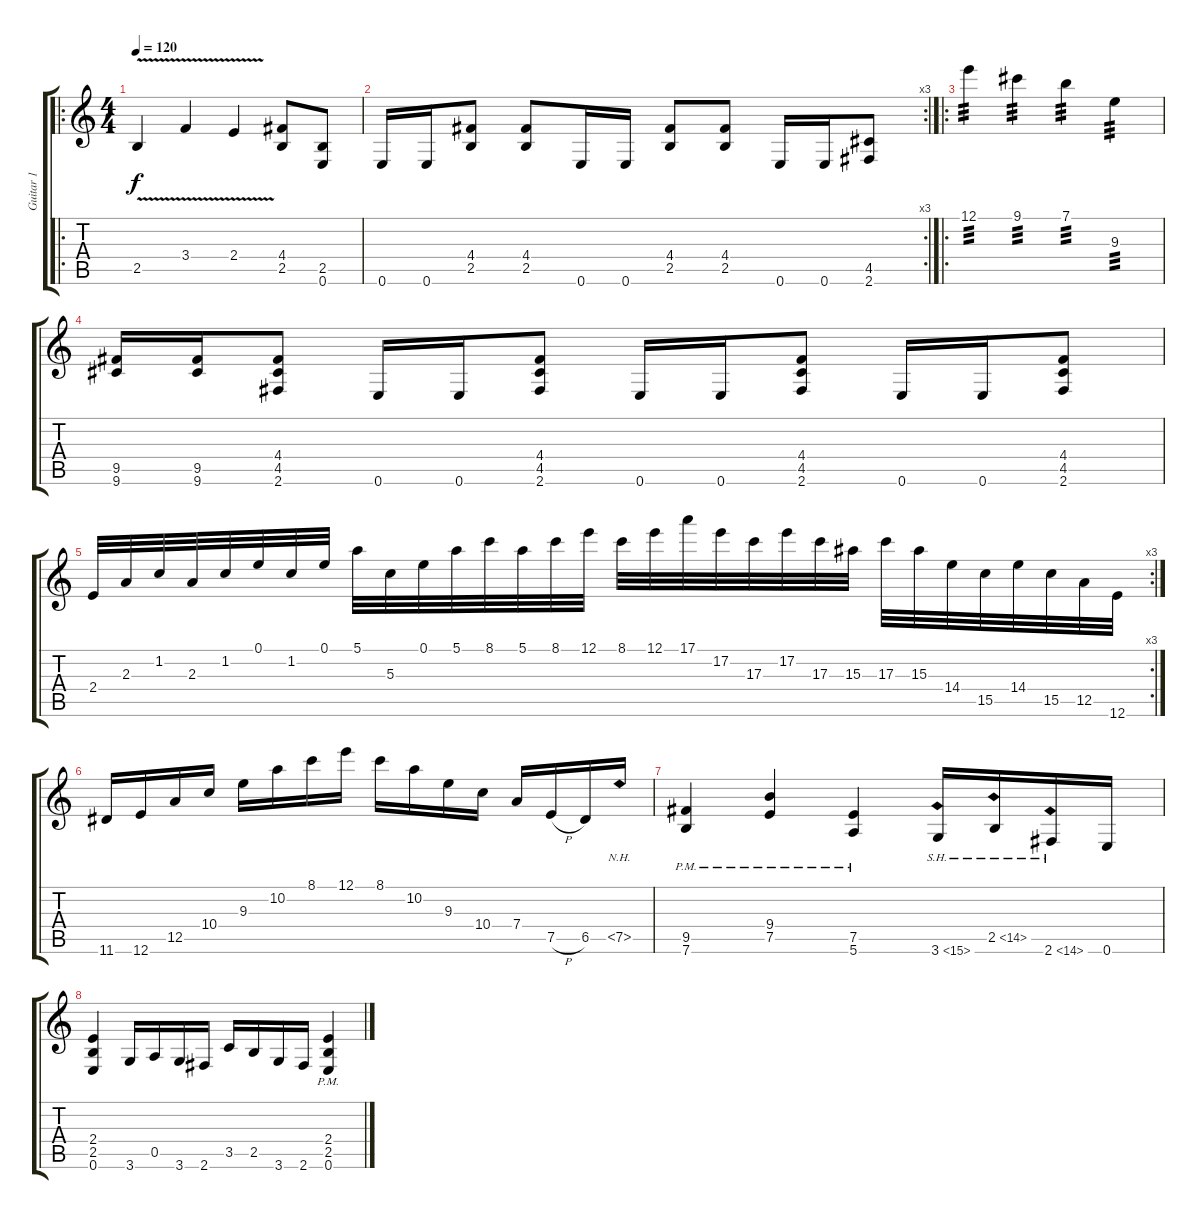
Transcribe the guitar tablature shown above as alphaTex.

\track ("Guitar 1" "Guitar 1") {instrument distortionguitar}
\staff {score tabs}
\tuning (E4 B3 G3 D3 A2 E2) {hide}
\ro
\ts (4 4)
\tempo 120
\clef g2
\ks c
2.5{v}.4{dy f} 3.4{v}.4 2.4{v}.4 (4.4 2.5).8 (2.5 0.6).8 |
\rc 3
0.6.16 0.6.16 (4.4 2.5).8 (4.4 2.5).8 0.6.16 0.6.16 (4.4 2.5).8 (4.4 2.5).8 0.6.16 0.6.16 (4.5 2.6).8 |
\ro
12.1.4{tp 3} 9.1.4{tp 3} 7.1.4{tp 3} 9.3.4{tp 3} |
(9.5 9.6).16 (9.5 9.6).16 (4.4 4.5 2.6).8 0.6.16 0.6.16 (4.4 4.5 2.6).8 0.6.16 0.6.16 (4.4 4.5 2.6).8 0.6.16 0.6.16 (4.4 4.5 2.6).8 |
\rc 3
2.4.32 2.3.32 1.2.32 2.3.32 1.2.32 0.1.32 1.2.32 0.1.32 5.1.32 5.3.32 0.1.32 5.1.32 8.1.32 5.1.32 8.1.32 12.1.32 8.1.32 12.1.32 17.1.32 17.2.32 17.3.32 17.2.32 17.3.32 15.3.32 17.3.32 15.3.32 14.4.32 15.5.32 14.4.32 15.5.32 12.5.32 12.6.32 |
11.6.16 12.6.16 12.5.16 10.4.16 9.3.16 10.2.16 8.1.16 12.1.16 8.1.16 10.2.16 9.3.16 10.4.16 7.4.16 7.5{h}.16 6.5.16 7.5{nh}.16 |
(9.5{pm} 7.6{pm}).4 (9.4{pm} 7.5{pm}).4 (7.5{pm} 5.6{pm}).4 3.6{sh 12}.16 2.5{sh 12}.16 2.6{sh 12}.16 0.6.16 |
(2.4 2.5 0.6).4 3.6.16 0.5.16 3.6.16 2.6.16 3.5.16 2.5.16 3.6.16 2.6.16 (2.4{pm} 2.5{pm} 0.6{pm}).4
